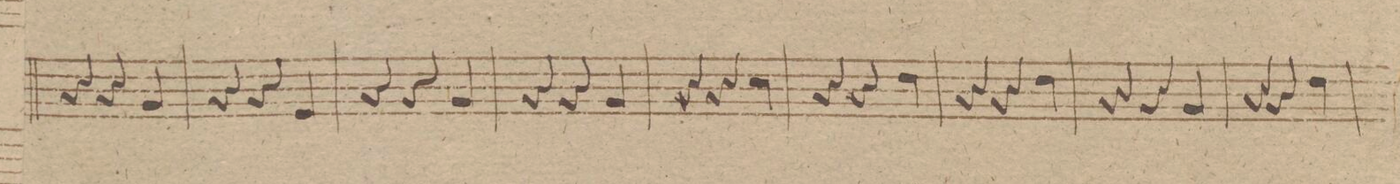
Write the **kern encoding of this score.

**kern	**dynam
*I"Corno 2do in A.	*
*clefG2	*
*k[f#]	*
*M3/4	*
4r	.
4r	.
4d/	.
=35	=35
4r	.
4r	.
4B/	.
=36	=36
4r	.
4r	.
4d/	.
=37	=37
4r	.
4r	.
4d/	.
=38	=38
4r	.
4r	.
4g/	.
=39	=39
4r	.
4r	.
4a/	.
=40	=40
4r	.
4r	.
4a/	.
=41	=41
4r	.
4r	.
4d/	.
=42	=42
4r	.
4r	.
4a/	.
=43	=43
*-	*-
